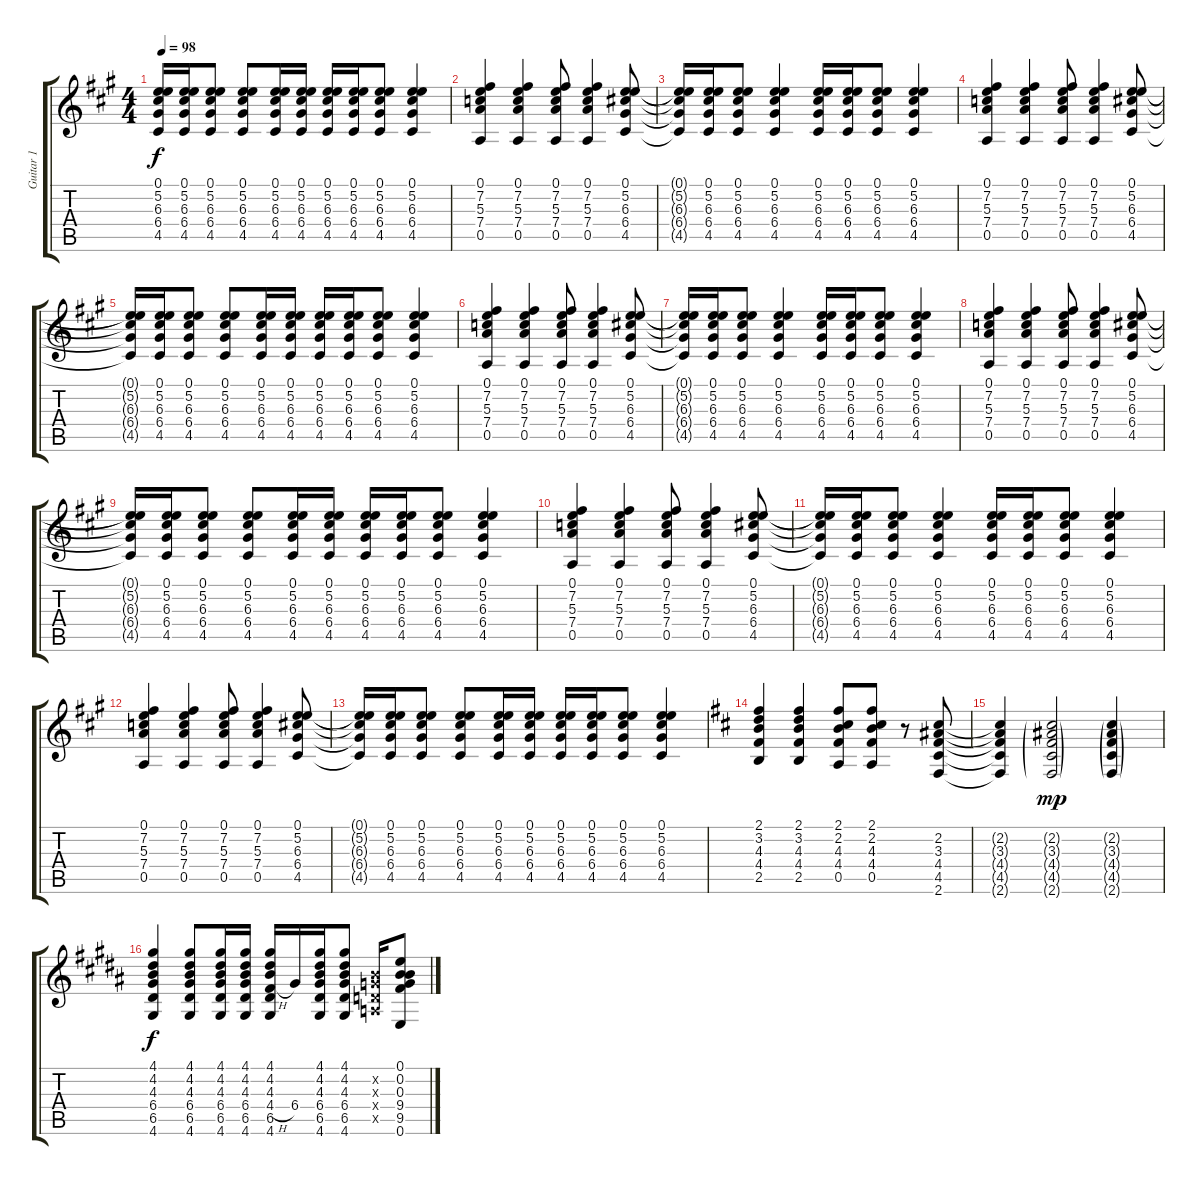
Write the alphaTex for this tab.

\track ("Guitar 1" "Guitar 1") {instrument distortionguitar}
\staff {score tabs}
\tuning (E4 B3 G3 D3 A2 E2) {hide}
\ts (4 4)
\tempo 98
\clef g2
\ks f#minor
(0.1{t} 5.2{t} 6.3{t} 6.4{t} 4.5{t}).16{dy f} (0.1 5.2 6.3 6.4 4.5).16 (0.1 5.2 6.3 6.4 4.5).8 (0.1 5.2 6.3 6.4 4.5).8 (0.1 5.2 6.3 6.4 4.5).16 (0.1 5.2 6.3 6.4 4.5).16 (0.1 5.2 6.3 6.4 4.5).16 (0.1 5.2 6.3 6.4 4.5).16 (0.1 5.2 6.3 6.4 4.5).8 (0.1 5.2 6.3 6.4 4.5).4 |
(0.1 7.2 5.3 7.4 0.5).4 (0.1 7.2 5.3 7.4 0.5).4 (0.1 7.2 5.3 7.4 0.5).8 (0.1 7.2 5.3 7.4 0.5).4 (0.1 5.2 6.3 6.4 4.5).8 |
(0.1{t} 5.2{t} 6.3{t} 6.4{t} 4.5{t}).16 (0.1 5.2 6.3 6.4 4.5).16 (0.1 5.2 6.3 6.4 4.5).8 (0.1 5.2 6.3 6.4 4.5).4 (0.1 5.2 6.3 6.4 4.5).16 (0.1 5.2 6.3 6.4 4.5).16 (0.1 5.2 6.3 6.4 4.5).8 (0.1 5.2 6.3 6.4 4.5).4 |
(0.1 7.2 5.3 7.4 0.5).4 (0.1 7.2 5.3 7.4 0.5).4 (0.1 7.2 5.3 7.4 0.5).8 (0.1 7.2 5.3 7.4 0.5).4 (0.1 5.2 6.3 6.4 4.5).8 |
(0.1{t} 5.2{t} 6.3{t} 6.4{t} 4.5{t}).16 (0.1 5.2 6.3 6.4 4.5).16 (0.1 5.2 6.3 6.4 4.5).8 (0.1 5.2 6.3 6.4 4.5).8 (0.1 5.2 6.3 6.4 4.5).16 (0.1 5.2 6.3 6.4 4.5).16 (0.1 5.2 6.3 6.4 4.5).16 (0.1 5.2 6.3 6.4 4.5).16 (0.1 5.2 6.3 6.4 4.5).8 (0.1 5.2 6.3 6.4 4.5).4 |
(0.1 7.2 5.3 7.4 0.5).4 (0.1 7.2 5.3 7.4 0.5).4 (0.1 7.2 5.3 7.4 0.5).8 (0.1 7.2 5.3 7.4 0.5).4 (0.1 5.2 6.3 6.4 4.5).8 |
(0.1{t} 5.2{t} 6.3{t} 6.4{t} 4.5{t}).16 (0.1 5.2 6.3 6.4 4.5).16 (0.1 5.2 6.3 6.4 4.5).8 (0.1 5.2 6.3 6.4 4.5).4 (0.1 5.2 6.3 6.4 4.5).16 (0.1 5.2 6.3 6.4 4.5).16 (0.1 5.2 6.3 6.4 4.5).8 (0.1 5.2 6.3 6.4 4.5).4 |
(0.1 7.2 5.3 7.4 0.5).4 (0.1 7.2 5.3 7.4 0.5).4 (0.1 7.2 5.3 7.4 0.5).8 (0.1 7.2 5.3 7.4 0.5).4 (0.1 5.2 6.3 6.4 4.5).8 |
(0.1{t} 5.2{t} 6.3{t} 6.4{t} 4.5{t}).16 (0.1 5.2 6.3 6.4 4.5).16 (0.1 5.2 6.3 6.4 4.5).8 (0.1 5.2 6.3 6.4 4.5).8 (0.1 5.2 6.3 6.4 4.5).16 (0.1 5.2 6.3 6.4 4.5).16 (0.1 5.2 6.3 6.4 4.5).16 (0.1 5.2 6.3 6.4 4.5).16 (0.1 5.2 6.3 6.4 4.5).8 (0.1 5.2 6.3 6.4 4.5).4 |
(0.1 7.2 5.3 7.4 0.5).4 (0.1 7.2 5.3 7.4 0.5).4 (0.1 7.2 5.3 7.4 0.5).8 (0.1 7.2 5.3 7.4 0.5).4 (0.1 5.2 6.3 6.4 4.5).8 |
(0.1{t} 5.2{t} 6.3{t} 6.4{t} 4.5{t}).16 (0.1 5.2 6.3 6.4 4.5).16 (0.1 5.2 6.3 6.4 4.5).8 (0.1 5.2 6.3 6.4 4.5).4 (0.1 5.2 6.3 6.4 4.5).16 (0.1 5.2 6.3 6.4 4.5).16 (0.1 5.2 6.3 6.4 4.5).8 (0.1 5.2 6.3 6.4 4.5).4 |
(0.1 7.2 5.3 7.4 0.5).4 (0.1 7.2 5.3 7.4 0.5).4 (0.1 7.2 5.3 7.4 0.5).8 (0.1 7.2 5.3 7.4 0.5).4 (0.1 5.2 6.3 6.4 4.5).8 |
(0.1{t} 5.2{t} 6.3{t} 6.4{t} 4.5{t}).16 (0.1 5.2 6.3 6.4 4.5).16 (0.1 5.2 6.3 6.4 4.5).8 (0.1 5.2 6.3 6.4 4.5).8 (0.1 5.2 6.3 6.4 4.5).16 (0.1 5.2 6.3 6.4 4.5).16 (0.1 5.2 6.3 6.4 4.5).16 (0.1 5.2 6.3 6.4 4.5).16 (0.1 5.2 6.3 6.4 4.5).8 (0.1 5.2 6.3 6.4 4.5).4 |
\ks bminor
(2.1 3.2 4.3 4.4 2.5).4 (2.1 3.2 4.3 4.4 2.5).4 (2.1 2.2 4.3 4.4 0.5).8 (2.1 2.2 4.3 4.4 0.5).8 r.8 (2.2 3.3 4.4 4.5 2.6).8 |
(2.2{t} 3.3{t} 4.4{t} 4.5{t} 2.6{t}).4 (2.2{g} 3.3{g} 4.4{g} 4.5{g} 2.6{g}).2{dy mp} (2.2{g} 3.3{g} 4.4{g} 4.5{g} 2.6{g}).4 |
\ks g#minor
(4.1 4.2 4.3 6.4 6.5 4.6).4{dy f} (4.1 4.2 4.3 6.4 6.5 4.6).8 (4.1 4.2 4.3 6.4 6.5 4.6).16 (4.1 4.2 4.3 6.4 6.5 4.6).16 (4.1 4.2 4.3 4.4{h} 6.5 4.6).16 6.4.16 (4.1 4.2 4.3 6.4 6.5 4.6).16 (4.1 4.2 4.3 6.4 6.5 4.6).8 (0.2{x} 0.3{x} 0.4{x} 0.5{x}).16 (0.1 0.2 0.3 9.4 9.5 0.6).8
